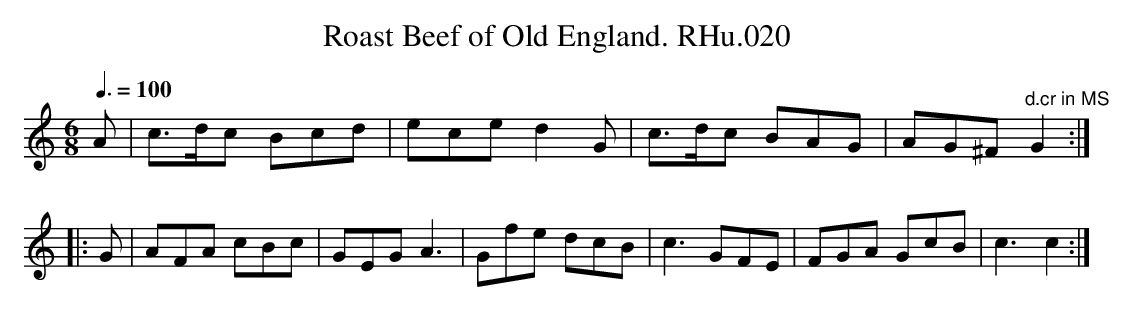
X:1
T:Roast Beef of Old England. RHu.020
L:1/8
M:6/8
Q:3/8=100
K:C
A|c>dc Bcd|ece d2G|c>dc BAG|AG^F"d.cr in MS"G2::!
G|AFA cBc|GEG A3|Gfe dcB|c3GFE|FGA GcB|c3c2:|
